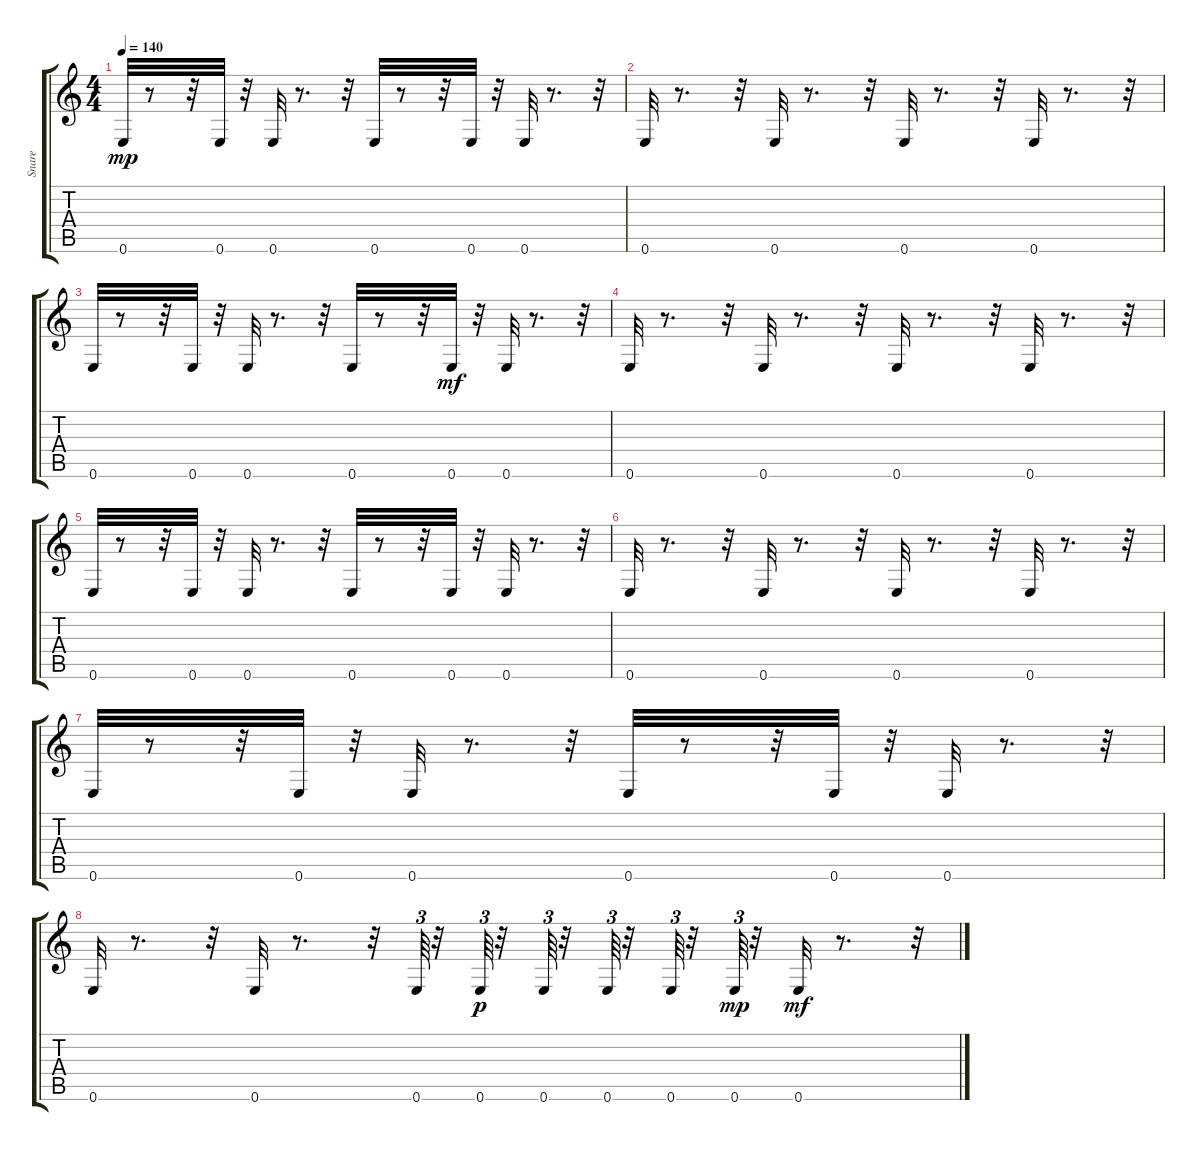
\track ("Snare" "Snare") {instrument acousticguitarnylon}
\staff {score tabs}
\tuning (E4 B3 G3 D3 A2 E2) {hide}
\ts (4 4)
\tempo 140
\clef g2
\ks c
0.6.32{dy mp} r.8 r.32 0.6.32 r.32 0.6.32 r.8{d} r.32 0.6.32 r.8 r.32 0.6.32 r.32 0.6.32 r.8{d} r.32 |
0.6.32 r.8{d} r.32 0.6.32 r.8{d} r.32 0.6.32 r.8{d} r.32 0.6.32 r.8{d} r.32 |
0.6.32 r.8 r.32 0.6.32 r.32 0.6.32 r.8{d} r.32 0.6.32 r.8 r.32 0.6.32{dy mf} r.32 0.6.32 r.8{d} r.32 |
0.6.32 r.8{d} r.32 0.6.32 r.8{d} r.32 0.6.32 r.8{d} r.32 0.6.32 r.8{d} r.32 |
0.6.32 r.8 r.32 0.6.32 r.32 0.6.32 r.8{d} r.32 0.6.32 r.8 r.32 0.6.32 r.32 0.6.32 r.8{d} r.32 |
0.6.32 r.8{d} r.32 0.6.32 r.8{d} r.32 0.6.32 r.8{d} r.32 0.6.32 r.8{d} r.32 |
0.6.32 r.8 r.32 0.6.32 r.32 0.6.32 r.8{d} r.32 0.6.32 r.8 r.32 0.6.32 r.32 0.6.32 r.8{d} r.32 |
0.6.32 r.8{d} r.32 0.6.32 r.8{d} r.32 0.6.64{tu (3 2)} r.32 0.6.64{tu (3 2) dy p} r.32 0.6.64{tu (3 2)} r.32 0.6.64{tu (3 2)} r.32 0.6.64{tu (3 2)} r.32 0.6.64{tu (3 2) dy mp} r.32 0.6.32{dy mf} r.8{d} r.32
